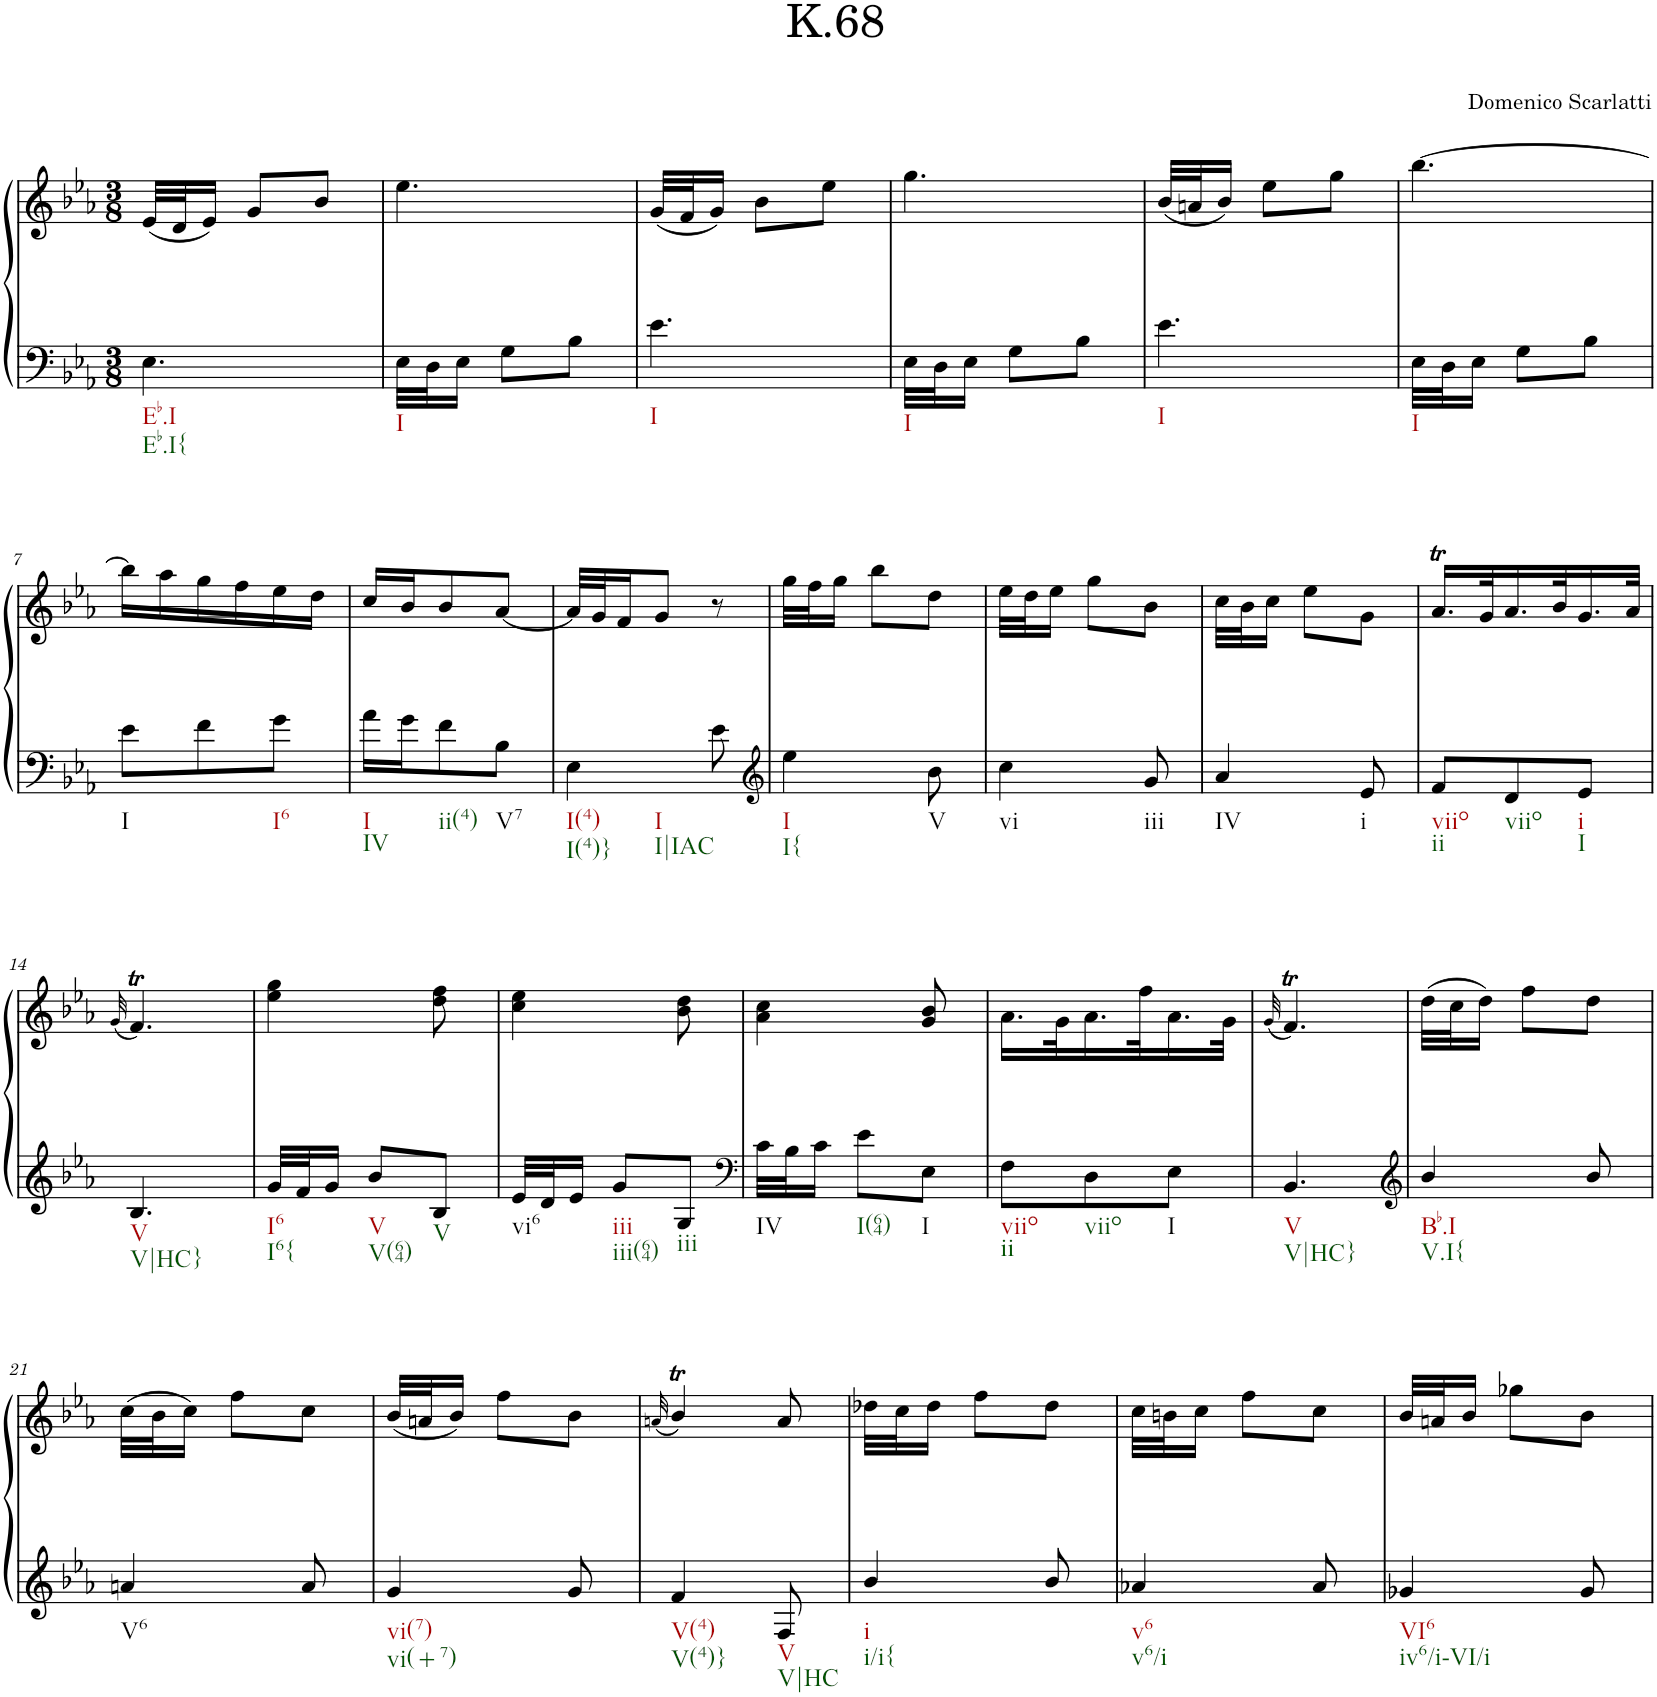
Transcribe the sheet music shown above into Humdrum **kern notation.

**kern	**kern
*part1	*part1
*staff2	*staff1
*I"Piano	*
*I'Pno.	*
*clefF4	*clefG2
*k[b-e-a-]	*k[b-e-a-]
*M3/8	*M3/8
=1	=1
!LO:TX:b:t=Eb.I	!
!LO:TX:b:t=Eb.I{	!
4.E-\	(32e-/LLL
.	32d/J
.	16e-/JJ)
.	8g/L
.	8b-/J
=2	=2
!LO:TX:b:t=I	!
32E-\LLL	4.ee-\
32D\J	.
16E-\JJ	.
8G\L	.
8B-\J	.
=3	=3
!LO:TX:b:t=I	!
4.e-\	(32g/LLL
.	32f/J
.	16g/JJ)
.	8b-\L
.	8ee-\J
=4	=4
!LO:TX:b:t=I	!
32E-\LLL	4.gg\
32D\J	.
16E-\JJ	.
8G\L	.
8B-\J	.
=5	=5
!LO:TX:b:t=I	!
4.e-\	(32b-/LLL
.	32an/J
.	16b-/JJ)
.	8ee-\L
.	8gg\J
=6	=6
!LO:TX:b:t=I	!
32E-\LLL	[4.bb-\
32D\J	.
16E-\JJ	.
8G\L	.
8B-\J	.
!!LO:LB:g=z
=7	=7
!LO:TX:b:t=I	!
8e-\L	16bb-\LL]
.	16aa-\
8f\	16gg\
.	16ff\
!LO:TX:b:t=I6	!
8g\J	16ee-\
.	16dd\JJ
=8	=8
!LO:TX:b:t=I	!
!LO:TX:b:t=IV	!
16a-\LL	16cc/LL
16g\J	16b-/J
!LO:TX:b:t=ii(4)	!
8f\	8b-/
!LO:TX:b:t=V7	!
8B-\J	[8a-/J
=9	=9
!LO:TX:b:t=I(4)	!
!LO:TX:b:t=I(4)}	!
!LO:TX:b:t=I	!
!LO:TX:b:t=I|IAC	!
4E-\	32a-/LLL]
.	32g/J
.	16f/J
.	8g/J
8e-\	8r
=10	=10
*clefG2	*
!LO:TX:b:t=I	!
!LO:TX:b:t=I{	!
4ee-\	32gg\LLL
.	32ff\J
.	16gg\JJ
.	8bb-\L
!LO:TX:b:t=V	!
8b-\	8dd\J
=11	=11
!LO:TX:b:t=vi	!
4cc\	32ee-\LLL
.	32dd\J
.	16ee-\JJ
.	8gg\L
!LO:TX:b:t=iii	!
8g/	8b-\J
=12	=12
!LO:TX:b:t=IV	!
4a-/	32cc\LLL
.	32b-\J
.	16cc\JJ
.	8ee-\L
!LO:TX:b:t=i	!
8e-/	8g\J
=13	=13
!LO:TX:b:t=viio	!
!LO:TX:b:t=ii	!
8f/L	16.a-T/LL
.	32g/K
!LO:TX:b:t=viio	!
8d/	16.a-/
.	32b-/K
!LO:TX:b:t=i	!
!LO:TX:b:t=I	!
8e-/J	16.g/
.	32a-/JJk
!!LO:LB:g=z
=14	=14
.	(32qg/
!LO:TX:b:t=V	!
!LO:TX:b:t=V|HC}	!
4.B-/	4.fT/)
=15	=15
!LO:TX:b:t=I6	!
!LO:TX:b:t=I6{	!
32g/LLL	4ee-\ 4gg\
32f/J	.
16g/JJ	.
!LO:TX:b:t=V	!
!LO:TX:b:t=V(64)	!
8b-/L	.
!LO:TX:b:t=V	!
8B-/J	8dd\ 8ff\
=16	=16
!LO:TX:b:t=vi6	!
32e-/LLL	4cc\ 4ee-\
32d/J	.
16e-/JJ	.
!LO:TX:b:t=iii	!
!LO:TX:b:t=iii(64)	!
8g/L	.
!LO:TX:b:t=iii	!
8G/J	8b-\ 8dd\
=17	=17
*clefF4	*
!LO:TX:b:t=IV	!
32c\LLL	4a-\ 4cc\
32B-\J	.
16c\JJ	.
!LO:TX:b:t=I(64)	!
8e-\L	.
!LO:TX:b:t=I	!
8E-\J	8g/ 8b-/
=18	=18
!LO:TX:b:t=viio	!
!LO:TX:b:t=ii	!
8F\L	16.a-\LL
.	32g\K
!LO:TX:b:t=viio	!
8D\	16.a-\
.	32ff\K
!LO:TX:b:t=I	!
8E-\J	16.a-\
.	32g\JJk
=19	=19
.	(32qg/
!LO:TX:b:t=V	!
!LO:TX:b:t=V|HC}	!
4.BB-/	4.fT/)
=20	=20
*clefG2	*
!LO:TX:b:t=Bb.I	!
!LO:TX:b:t=V.I{	!
4b-/	(32dd\LLL
.	32cc\J
.	16dd\JJ)
.	8ff\L
8b-/	8dd\J
!!LO:LB:g=z
=21	=21
!LO:TX:b:t=V6	!
4an/	(32cc\LLL
.	32b-\J
.	16cc\JJ)
.	8ff\L
8a/	8cc\J
=22	=22
!LO:TX:b:t=vi(7)	!
!LO:TX:b:t=vi(+7)	!
4g/	(32b-/LLL
.	32an/J
.	16b-/JJ)
.	8ff\L
8g/	8b-\J
=23	=23
.	(32qan/
!LO:TX:b:t=V(4)	!
!LO:TX:b:t=V(4)}	!
4f/	4b-T/)
!LO:TX:b:t=V	!
!LO:TX:b:t=V|HC	!
8F/	8a/
=24	=24
!LO:TX:b:t=i	!
!LO:TX:b:t=i/i{	!
4b-/	32dd-X\LLL
.	32cc\J
.	16dd-\JJ
.	8ff\L
8b-/	8dd-\J
=25	=25
!LO:TX:b:t=v6	!
!LO:TX:b:t=v6/i	!
4a-X/	32cc\LLL
.	32bn\J
.	16cc\JJ
.	8ff\L
8a-/	8cc\J
=26	=26
!LO:TX:b:t=VI6	!
!LO:TX:b:t=iv6/i-VI/i	!
4g-X/	32b-/LLL
.	32an/J
.	16b-/JJ
.	8gg-X\L
8g-/	8b-\J
=	=
*-	*-
